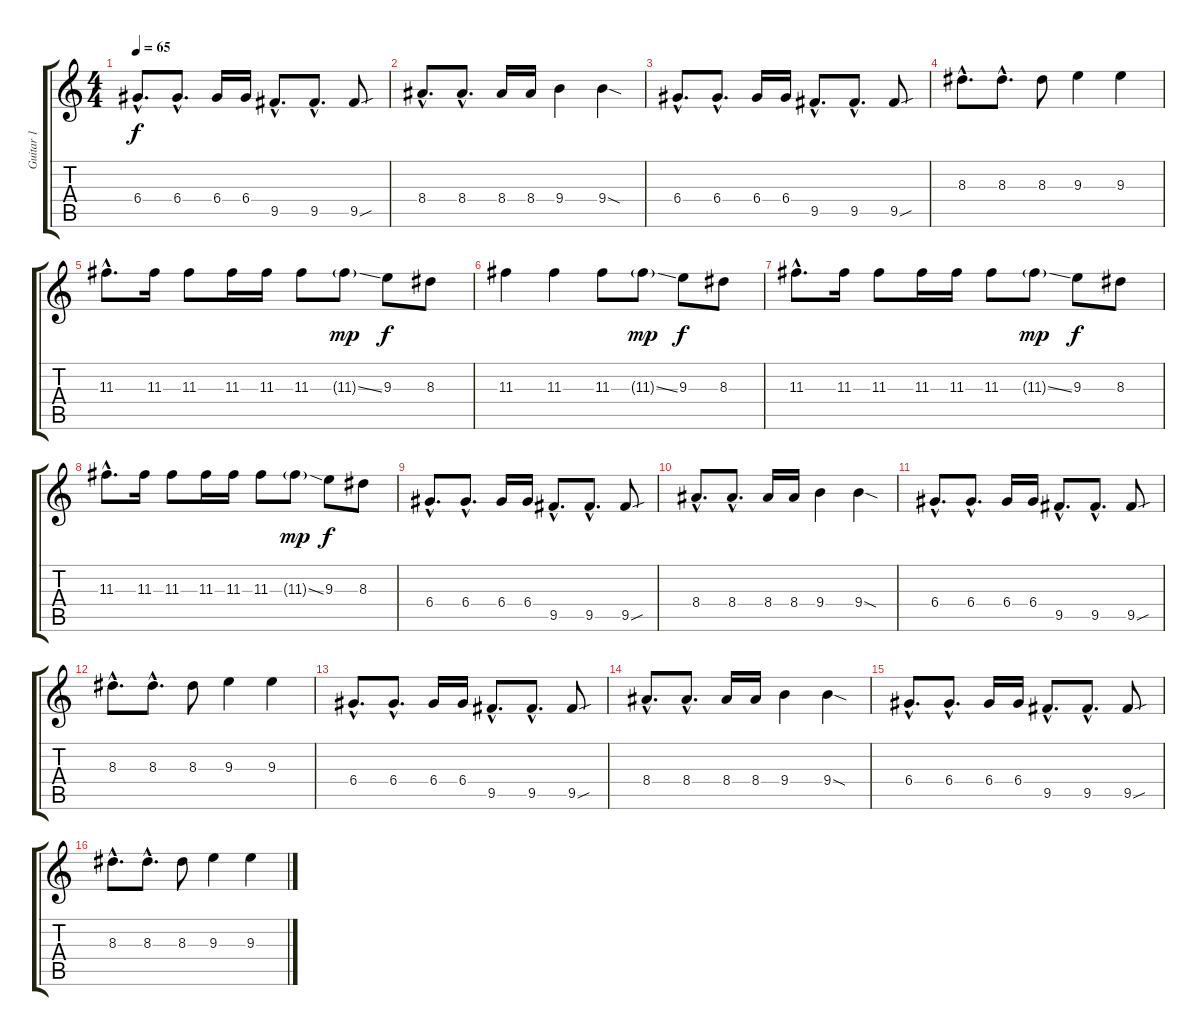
\track ("Guitar 1" "Guitar 1") {instrument electricguitarjazz}
\staff {score tabs}
\tuning (E4 B3 G3 D3 A2 E2) {hide}
\ts (4 4)
\tempo 65
\clef g2
\ks c
6.4{hac}.8{d dy f} 6.4{hac}.8{d} 6.4.16 6.4.16 9.5{hac}.8{d} 9.5{hac}.8{d} 9.5{sou}.8 |
8.4{hac}.8{d} 8.4{hac}.8{d} 8.4.16 8.4.16 9.4.4 9.4{sod}.4 |
6.4{hac}.8{d} 6.4{hac}.8{d} 6.4.16 6.4.16 9.5{hac}.8{d} 9.5{hac}.8{d} 9.5{sou}.8 |
8.3{hac}.8{d} 8.3{hac}.8{d} 8.3.8 9.3.4 9.3.4 |
11.3{hac}.8{d} 11.3.16 11.3.8 11.3.16 11.3.16 11.3.8 11.3{ss g}.8{dy mp} 9.3.8{dy f} 8.3.8 |
11.3.4 11.3.4 11.3.8 11.3{ss g}.8{dy mp} 9.3.8{dy f} 8.3.8 |
11.3{hac}.8{d} 11.3.16 11.3.8 11.3.16 11.3.16 11.3.8 11.3{ss g}.8{dy mp} 9.3.8{dy f} 8.3.8 |
11.3{hac}.8{d} 11.3.16 11.3.8 11.3.16 11.3.16 11.3.8 11.3{ss g}.8{dy mp} 9.3.8{dy f} 8.3.8 |
6.4{hac}.8{d} 6.4{hac}.8{d} 6.4.16 6.4.16 9.5{hac}.8{d} 9.5{hac}.8{d} 9.5{sou}.8 |
8.4{hac}.8{d} 8.4{hac}.8{d} 8.4.16 8.4.16 9.4.4 9.4{sod}.4 |
6.4{hac}.8{d} 6.4{hac}.8{d} 6.4.16 6.4.16 9.5{hac}.8{d} 9.5{hac}.8{d} 9.5{sou}.8 |
8.3{hac}.8{d} 8.3{hac}.8{d} 8.3.8 9.3.4 9.3.4 |
\section ("" "")
6.4{hac}.8{d} 6.4{hac}.8{d} 6.4.16 6.4.16 9.5{hac}.8{d} 9.5{hac}.8{d} 9.5{sou}.8 |
8.4{hac}.8{d} 8.4{hac}.8{d} 8.4.16 8.4.16 9.4.4 9.4{sod}.4 |
6.4{hac}.8{d} 6.4{hac}.8{d} 6.4.16 6.4.16 9.5{hac}.8{d} 9.5{hac}.8{d} 9.5{sou}.8 |
8.3{hac}.8{d} 8.3{hac}.8{d} 8.3.8 9.3.4 9.3.4
